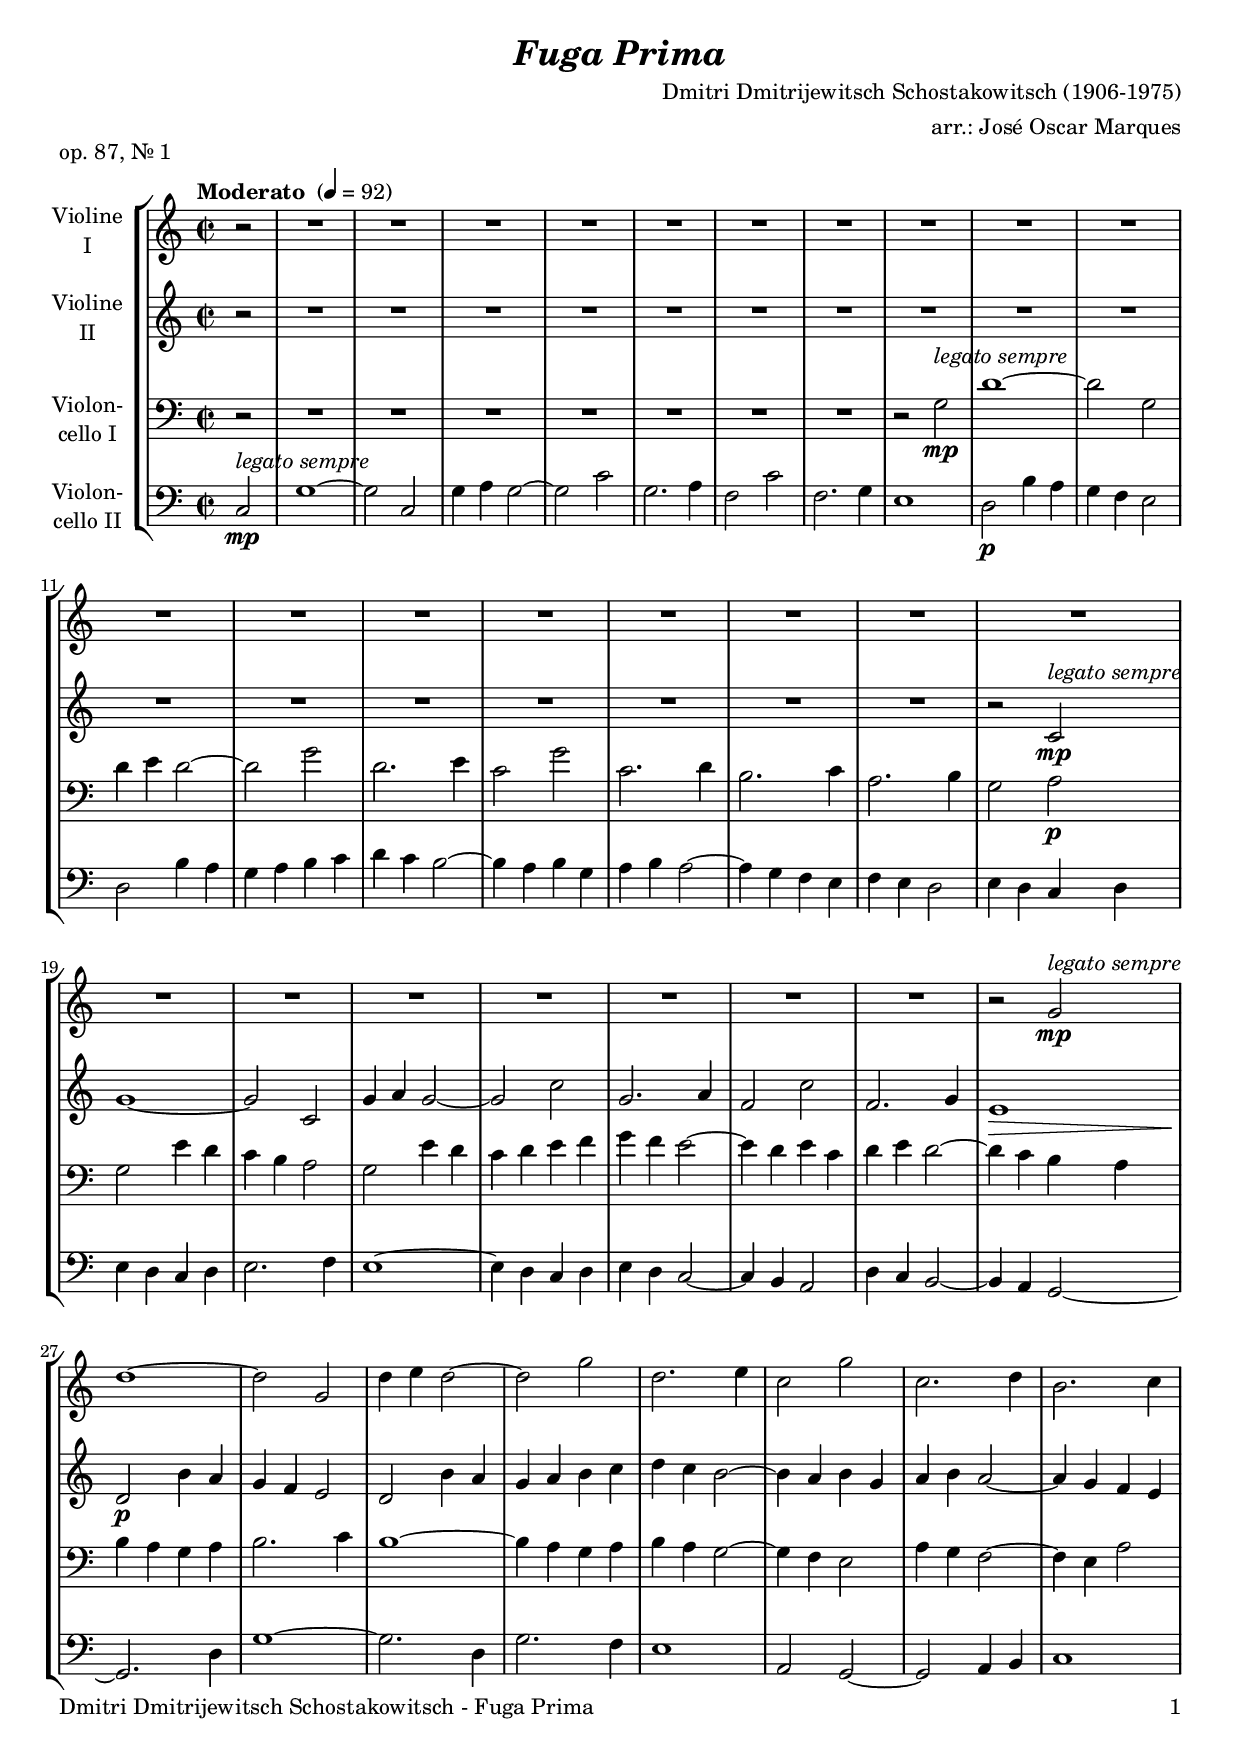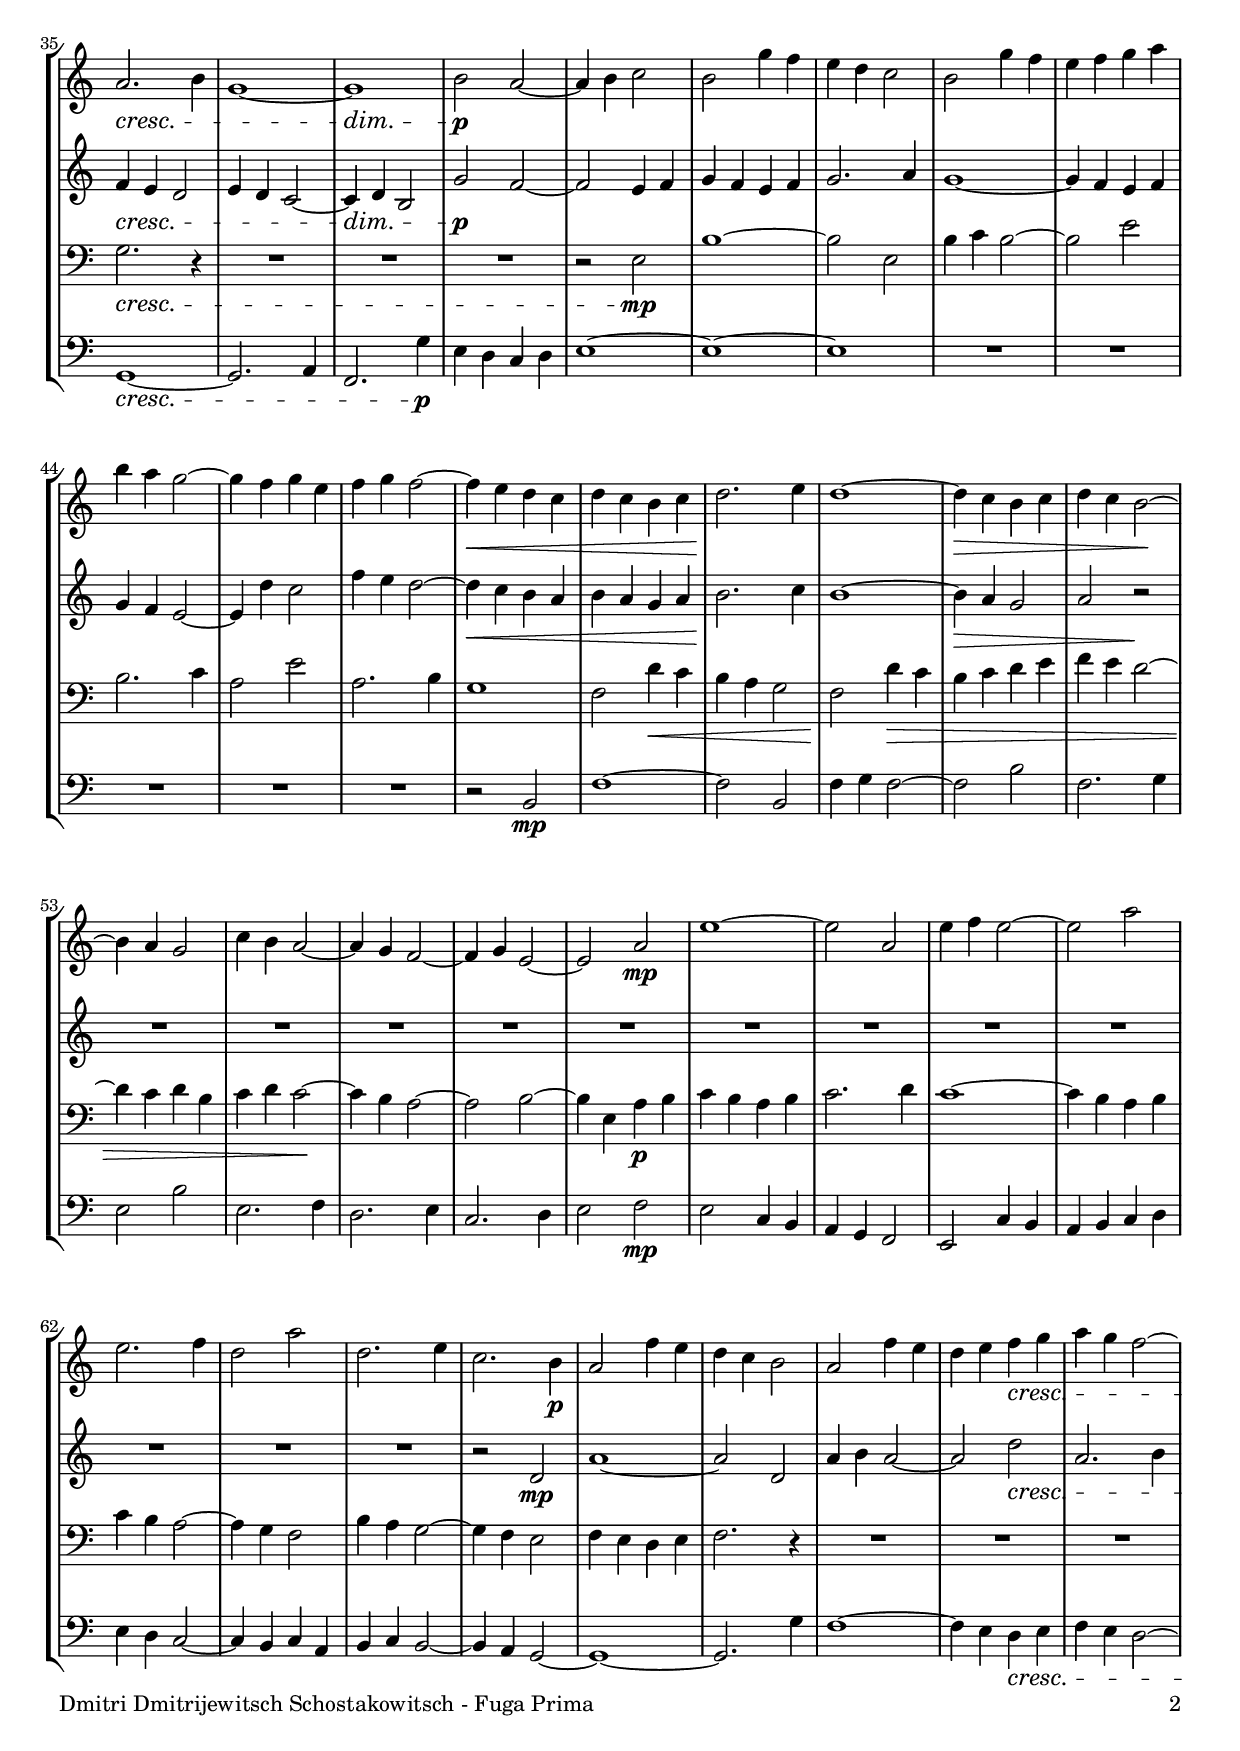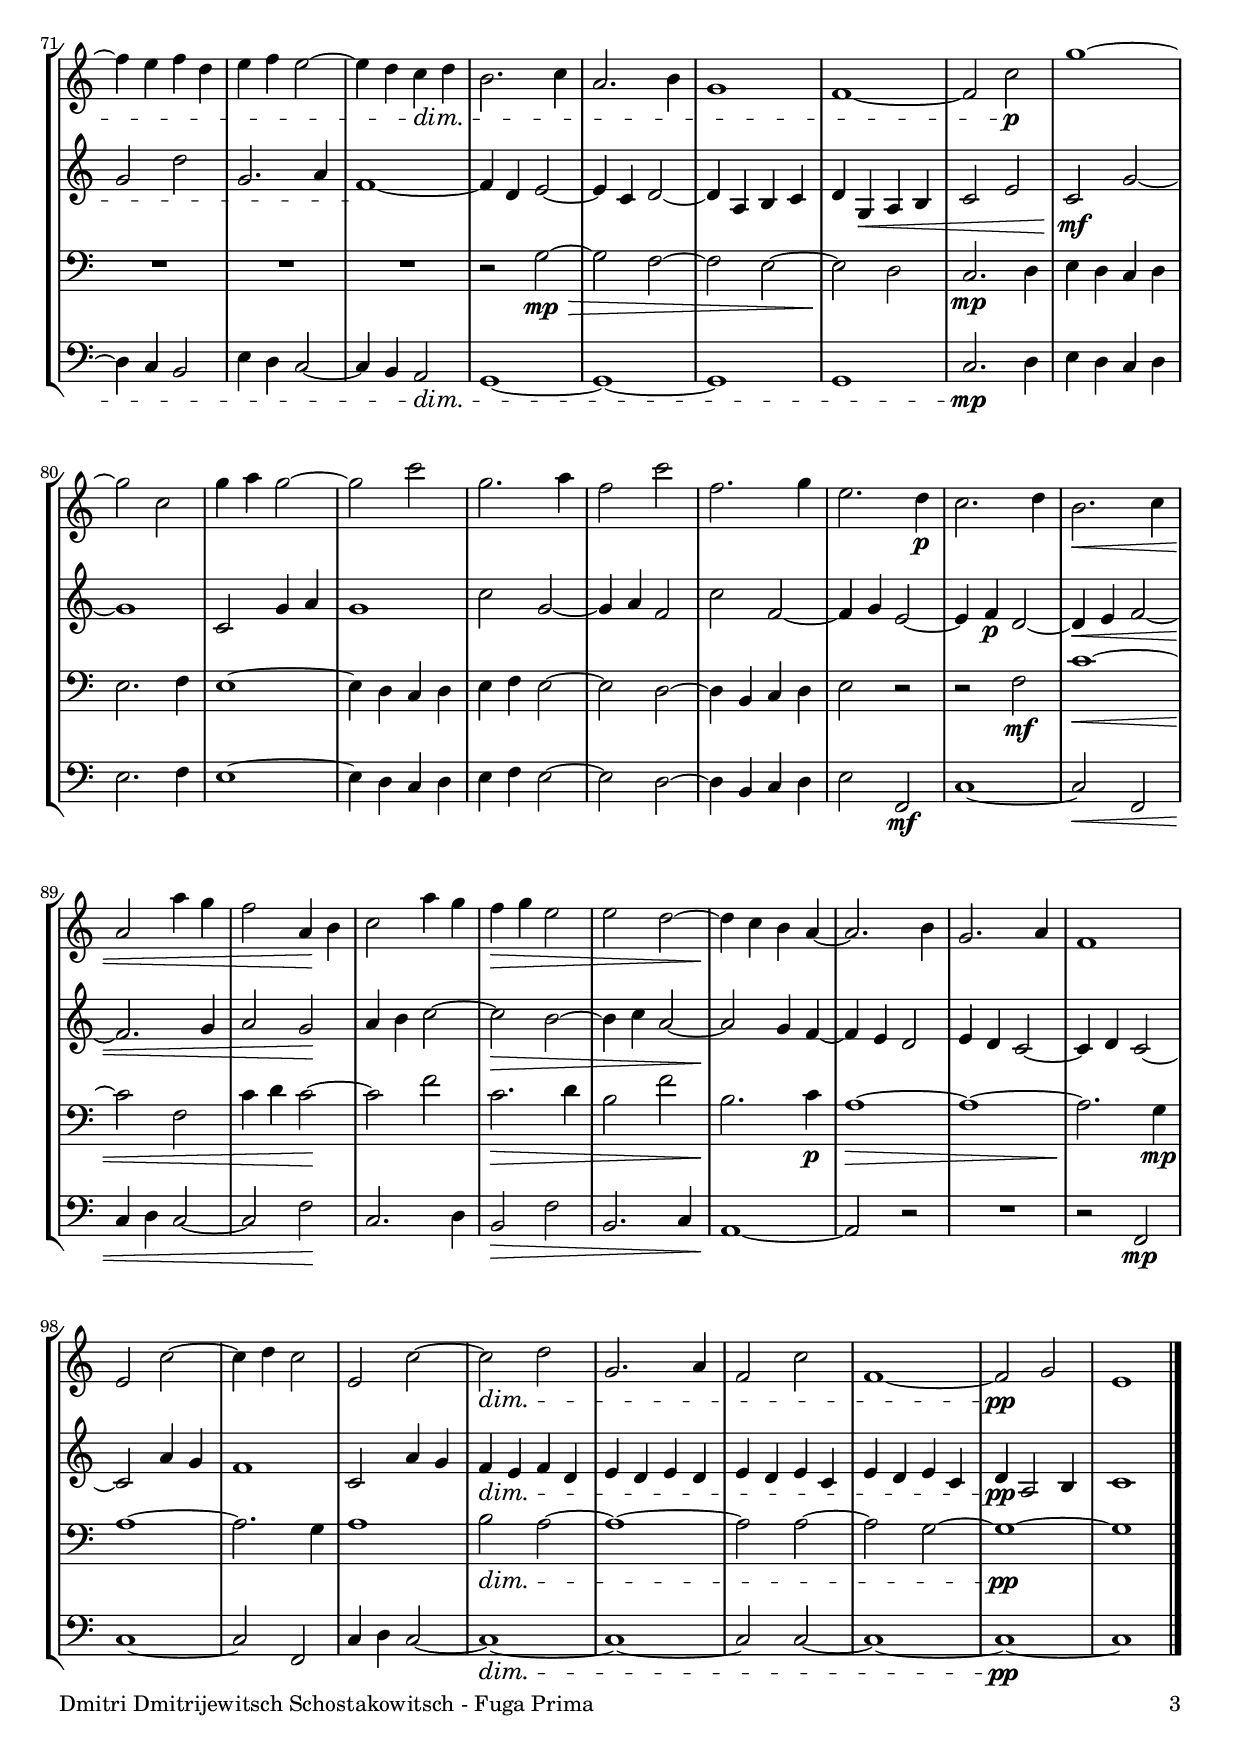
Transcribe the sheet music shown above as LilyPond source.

\version "2.20.2"
\include "deutsch.ly"

#(set-global-staff-size 19)

\header {
  title     = \markup \bold \italic "Fuga Prima"
  composer  = "Dmitri Dmitrijewitsch Schostakowitsch (1906-1975)"
  arranger  = "arr.: José Oscar Marques"
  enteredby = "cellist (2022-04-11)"
  piece     = "op. 87, Nr. 1"
}

voiceconsts = {
  \key c \major
  \time 2/2
  \clef "treble"
%  \numericTimeSignature
  \compressEmptyMeasures
  % Set default beaming for all staves
%  \set Timing.beamExceptions = #'()
%  \set Timing.baseMoment     = #(ly:make-moment 1 4)
%  \set Timing.beatStructure  = #'(1 1 1)
  \tempo "Moderato " 4=92
}

micl = "clarinet"
mifl = "flute"
miob = "oboe"
mifh = "french horn"
misx = "tenor sax"
mist = "string ensemble 1"
mivl = "violin"
miba = "cello"
mipz = "pizzicato strings"

lese = \markup \italic "legato sempre"
rit  = \mark \markup \box \italic "rit."

va = \relative c'' {
  \voiceconsts

  \partial 2 r2
  R1*25
  r2 g^\lese\mp
  d'1~

  d2 g,
  d'4 e d2~
  d g
  d2. e4
  c2 g'
  c,2. d4
  h2. c4
  a2.\cresc h4
  g1~

  g\dim
  h2\p a~
  a4 h c2
  h g'4 f
  e d c2
  h g'4 f
  e f g a
  h a g2~
  g4 f g e

  f g f2~
  f4\< e d c
  d c h c
  d2.\! e4
  d1~
  d4\> c h c
  d c h2~\!
  h4 a g2
  c4 h a2~

  a4 g f2~
  f4 g e2~
  e a\mp
  e'1~
  e2 a,
  e'4 f e2~
  e a
  e2. f4
  d2 a'

  d,2. e4
  c2. h4\p
  a2 f'4 e
  d c h2
  a f'4 e
  d e f\cresc g
  a g f2~
  f4 e f d
  e f e2~

  e4 d c\dim d
  h2. c4
  a2. h4
  g1
  f~
  f2 c'\p
  g'1~
  g2 c,
  g'4 a g2~

  g c
  g2. a4
  f2 c'
  f,2. g4
  e2. d4\p
  c2. d4
  h2.\< c4
  a2 a'4 g
  f2 a,4\! h

  c2 a'4 g
  f\> g e2
  e d~
  d4\! c h a~
  a2. h4
  g2. a4
  f1
  e2 c'~
  c4 d c2

  e, c'~
  c\dim d
  g,2. a4
  f2 c'
  f,1~
  f2\pp g
  e1 \bar "|."
}

vb = \relative c' {
  \voiceconsts

  \partial 2 r2
  R1*17
  r2 c^\lese\mp

  g'1~
  g2 c,
  g'4 a g2~
  g c
  g2. a4
  f2 c'
  f,2. g4
  e1\>
  d2\!\p h'4 a

  g f e2
  d h'4 a
  g a h c
  d c h2~
  h4 a h g
  a h a2~
  a4 g f e
  f\cresc e d2
  e4 d c2~

  c4\dim d h2
  g'\p f~
  f e4 f
  g f e f
  g2. a4
  g1~
  g4 f e f
  g f e2~
  e4 d' c2

  f4 e d2~
  d4\< c h a
  h a g a
  h2.\! c4
  h1~
  h4\> a g2
  a r\!
  R1*12

  r2 d,\mp
  a'1~
  a2 d,
  a'4 h a2~
  a d\cresc
  a2. h4
  g2 d'
  g,2. a4

  f1~\!
  f4 d e2~
  e4 c d2~
  d4 a h c
  d g,\< a h
  c2 e
  c\!\mf g'~
  g1
  c,2 g'4 a

  g1
  c2 g~
  g4 a f2
  c' f,~
  f4 g e2~
  e4 f\p d2~
  d4\< e f2~
  f2. g4
  a2 g\!

  a4 h c2~
  c\> h~
  h4 c a2~
  a\! g4 f~
  f e d2
  e4 d c2~
  c4 d c2~
  c a'4 g
  f1

  c2 a'4 g
  f\dim e f d
  e d e d
  e d e c
  e d e c
  d\pp a2 h4
  c1 \bar "|."
}

\include "v3.ily"
vd = \relative c {
  \voiceconsts
  \clef "bass"

  \partial 2 c2^\lese\mp
  g'1~
  g2 c,
  g'4 a g2~
  g c
  g2. a4
  f2 c'
  f,2. g4
  e1
  d2\p h'4 a

  g f e2
  d h'4 a
  g a h c
  d c h2~
  h4 a h g
  a h a2~
  a4 g f e
  f e d2
  e4 d c d

  e d c d
  e2. f4
  e1~
  e4 d c d
  e d c2~
  c4 h a2
  d4 c h2~
  h4 a g2~
  g2. d'4

  g1~
  g2. d4
  g2. f4
  e1
  a,2 g~
  g a4 h
  c1
  g~\cresc
  g2. a4
  
  f2. g'4\p
  e d c d
  e1~
  e~
  e
  R1*5

  r2 h\mp
  f'1~
  f2 h,
  f'4 g f2~
  f h
  f2. g4
  e2 h'
  e,2. f4

  d2. e4
  c2. d4
  e2 f\mp
  e c4 h
  a g f2
  e c'4 h
  a h c d
  e d c2~
  c4 h c a

  h c h2~
  h4 a g2~
  g1~
  g2. g'4
  f1~
  f4 e d\cresc e
  f e d2~
  d4 c h2
  e4 d c2~
  
  c4 h a2\dim
  g1~
  g~
  g
  g
  c2.\mp d4
  e d c d
  e2. f4
  e1~

  e4 d c d
  e f e2~
  e d~
  d4 h c d
  e2 f,\mf
  c'1~
  c2\<
  f,
  c'4 d c2~
  c f\!

  c2. d4
  h2\> f'
  h,2. c4
  a1~\!
  a2 r
  R1
  r2 f\mp
  c'1~
  c2 f,

  c'4 d c2~
  c1~\dim
  c~
  c2 c~
  c1~
  c~\pp
  c \bar "|."
}


music = \new StaffGroup <<
      \new Staff {
	\set Staff.midiInstrument = \mivl
	\set Staff.instrumentName = \markup \center-column { "Violine" "I" }
	\transpose c c { \va }
      }

      \new Staff {
	\set Staff.midiInstrument = \mivl
	\set Staff.instrumentName = \markup \center-column { "Violine" "II" }
	\transpose c c { \vb }
      }

      \new Staff {
	\set Staff.midiInstrument = \miba
	\set Staff.instrumentName = \markup \center-column { "Violon-" "cello I" }
	\transpose c c { \vc }
      }

      \new Staff {
	\set Staff.midiInstrument = \miba
	\set Staff.instrumentName = \markup \center-column { "Violon-" "cello II" }
	\transpose c c { \vd }
      }
>>

\book {
   \paper {
    print-page-number = ##t
    print-first-page-number = ##t
    ragged-last-bottom = ##f
    oddHeaderMarkup = \markup \null
    evenHeaderMarkup = \markup \null
    oddFooterMarkup = \markup {
      \fill-line {
        \on-the-fly #print-page-number-check-first
        "Dmitri Dmitrijewitsch Schostakowitsch - Fuga Prima" \fromproperty #'page:page-number-string
      }
    }
    evenFooterMarkup = \oddFooterMarkup
  } \score {
    \music
    \layout {}
  }

  \score {
    \unfoldRepeats \music

    \midi {
      \context {
        \Score
      }
    }
  }
}